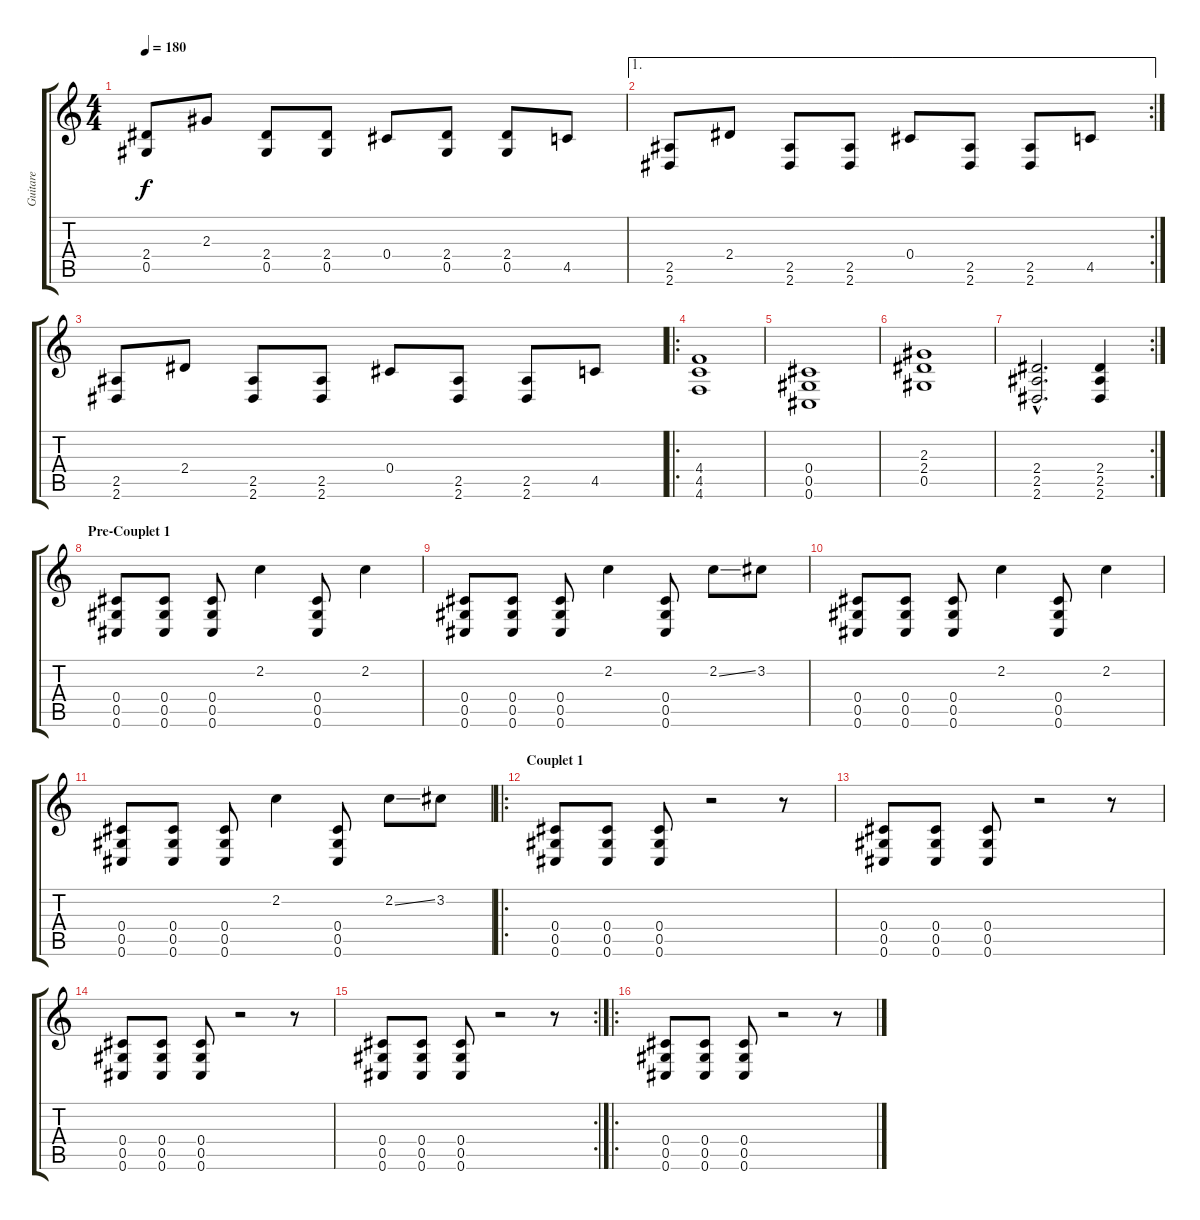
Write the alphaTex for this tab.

\track ("Guitare" "Guitare") {instrument overdrivenguitar}
\staff {score tabs}
\tuning (Eb4 Bb3 Gb3 Db3 Ab2 Db2) {hide}
\ts (4 4)
\tempo 180
\clef g2
\ks c
(2.4 0.5).8{dy f balance 8 instrument overdrivenguitar} 2.3.8 (2.4 0.5).8 (2.4 0.5).8 0.4.8 (2.4 0.5).8 (2.4 0.5).8 4.5.8 |
\ae 1
\rc 2
(2.5 2.6).8{balance 8 instrument overdrivenguitar} 2.4.8 (2.5 2.6).8 (2.5 2.6).8 0.4.8 (2.5 2.6).8 (2.5 2.6).8 4.5.8 |
(2.5 2.6).8{balance 8 instrument overdrivenguitar} 2.4.8 (2.5 2.6).8 (2.5 2.6).8 0.4.8 (2.5 2.6).8 (2.5 2.6).8 4.5.8 |
\ro
(4.4 4.5 4.6).1{instrument overdrivenguitar} |
(0.4 0.5 0.6).1 |
(2.3 2.4 0.5).1 |
\rc 2
(2.4{hac} 2.5{hac} 2.6{hac}).2{d} (2.4 2.5 2.6).4 |
\section ("" "Pre-Couplet 1")
(0.4 0.5 0.6).8{instrument overdrivenguitar} (0.4 0.5 0.6).8 (0.4 0.5 0.6).8 2.2.4 (0.4 0.5 0.6).8 2.2.4 |
(0.4 0.5 0.6).8 (0.4 0.5 0.6).8 (0.4 0.5 0.6).8 2.2.4 (0.4 0.5 0.6).8 2.2{ss}.8 3.2.8 |
(0.4 0.5 0.6).8{instrument overdrivenguitar} (0.4 0.5 0.6).8 (0.4 0.5 0.6).8 2.2.4 (0.4 0.5 0.6).8 2.2.4 |
(0.4 0.5 0.6).8 (0.4 0.5 0.6).8 (0.4 0.5 0.6).8 2.2.4 (0.4 0.5 0.6).8 2.2{ss}.8 3.2.8 |
\ro
\section ("" "Couplet 1")
(0.4 0.5 0.6).8{instrument overdrivenguitar} (0.4 0.5 0.6).8 (0.4 0.5 0.6).8 r.2 r.8 |
(0.4 0.5 0.6).8{instrument overdrivenguitar} (0.4 0.5 0.6).8 (0.4 0.5 0.6).8 r.2 r.8 |
(0.4 0.5 0.6).8{instrument overdrivenguitar} (0.4 0.5 0.6).8 (0.4 0.5 0.6).8 r.2 r.8 |
\rc 2
(0.4 0.5 0.6).8{instrument overdrivenguitar} (0.4 0.5 0.6).8 (0.4 0.5 0.6).8 r.2 r.8 |
\ro
(0.4 0.5 0.6).8{instrument overdrivenguitar} (0.4 0.5 0.6).8 (0.4 0.5 0.6).8 r.2 r.8
